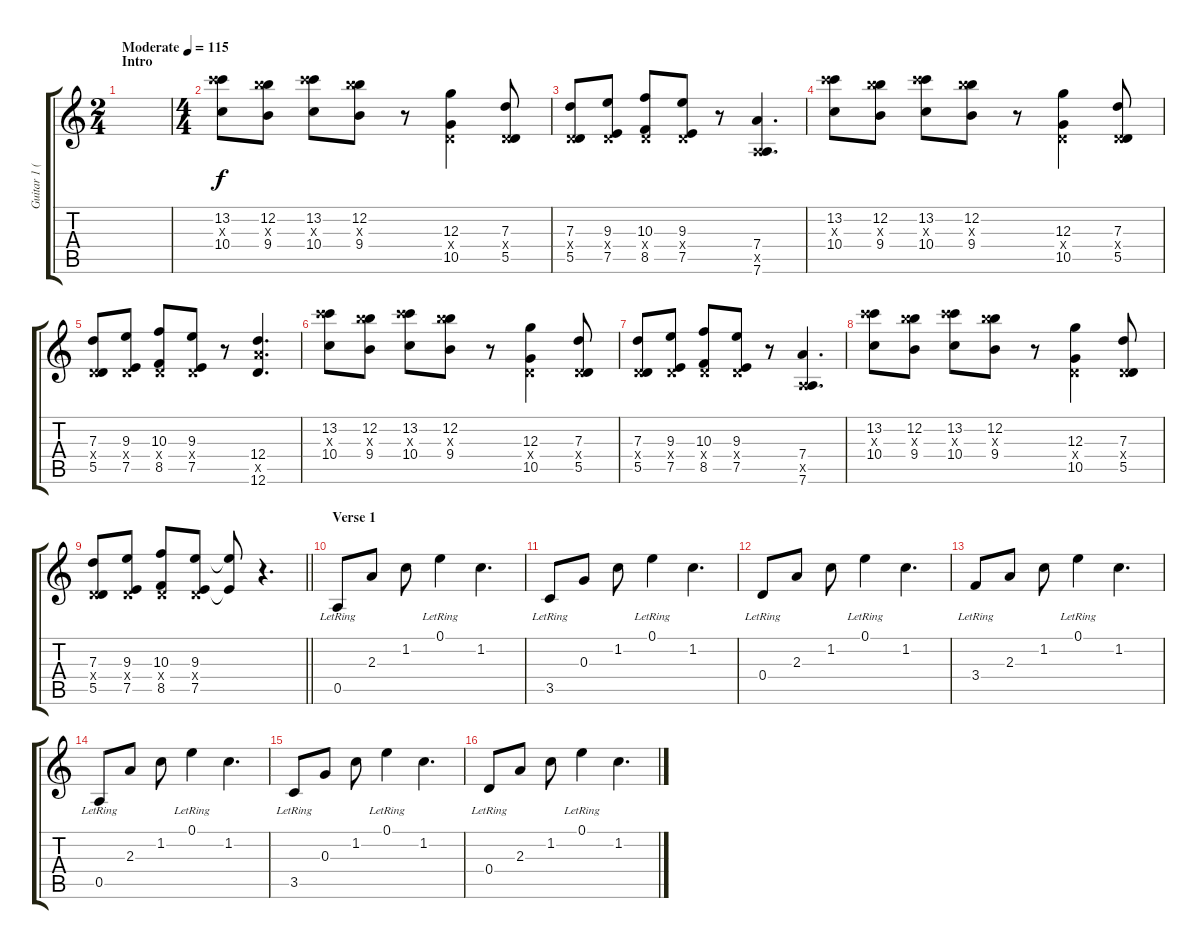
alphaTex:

\track ("Guitar 1 (Lead)" "Guitar 1 (") {instrument overdrivenguitar}
\staff {score tabs}
\tuning (E4 B3 G3 D3 A2 D2) {hide}
\ts (2 4)
\section ("" "Intro")
\tempo (115 "Moderate")
\clef g2
\ks c
|
\ts (4 4)
(13.2 17.3{x} 10.4).8 (12.2 16.3{x} 9.4).8 (13.2 17.3{x} 10.4).8 (12.2 16.3{x} 9.4).8 r.8 (12.3 0.4{x} 10.5).4 (7.3 0.4{x} 5.5).8 |
(7.3 0.4{x} 5.5).8 (9.3 0.4{x} 7.5).8 (10.3 0.4{x} 8.5).8 (9.3 0.4{x} 7.5).8 r.8 (7.4 0.5{x} 7.6).4{d} |
(13.2 17.3{x} 10.4).8 (12.2 16.3{x} 9.4).8 (13.2 17.3{x} 10.4).8 (12.2 16.3{x} 9.4).8 r.8 (12.3 0.4{x} 10.5).4 (7.3 0.4{x} 5.5).8 |
(7.3 0.4{x} 5.5).8 (9.3 0.4{x} 7.5).8 (10.3 0.4{x} 8.5).8 (9.3 0.4{x} 7.5).8 r.8 (12.4 12.5{x} 12.6).4{d} |
(13.2 17.3{x} 10.4).8 (12.2 16.3{x} 9.4).8 (13.2 17.3{x} 10.4).8 (12.2 16.3{x} 9.4).8 r.8 (12.3 0.4{x} 10.5).4 (7.3 0.4{x} 5.5).8 |
(7.3 0.4{x} 5.5).8 (9.3 0.4{x} 7.5).8 (10.3 0.4{x} 8.5).8 (9.3 0.4{x} 7.5).8 r.8 (7.4 0.5{x} 7.6).4{d} |
(13.2 17.3{x} 10.4).8 (12.2 16.3{x} 9.4).8 (13.2 17.3{x} 10.4).8 (12.2 16.3{x} 9.4).8 r.8 (12.3 0.4{x} 10.5).4 (7.3 0.4{x} 5.5).8 |
\barLineRight lightlight
(7.3 0.4{x} 5.5).8 (9.3 0.4{x} 7.5).8 (10.3 0.4{x} 8.5).8 (9.3 0.4{x} 7.5).8 (9.3{t} 7.5{t}).8 r.4{d} |
\section ("" "Verse 1")
0.5{lr}.8{instrument electricguitarjazz} 2.3.8 1.2.8 0.1{lr}.4 1.2.4{d} |
3.5{lr}.8 0.3.8 1.2.8 0.1{lr}.4 1.2.4{d} |
0.4{lr}.8 2.3.8 1.2.8 0.1{lr}.4 1.2.4{d} |
3.4{lr}.8 2.3.8 1.2.8 0.1{lr}.4 1.2.4{d} |
0.5{lr}.8 2.3.8 1.2.8 0.1{lr}.4 1.2.4{d} |
3.5{lr}.8 0.3.8 1.2.8 0.1{lr}.4 1.2.4{d} |
0.4{lr}.8 2.3.8 1.2.8 0.1{lr}.4 1.2.4{d}
